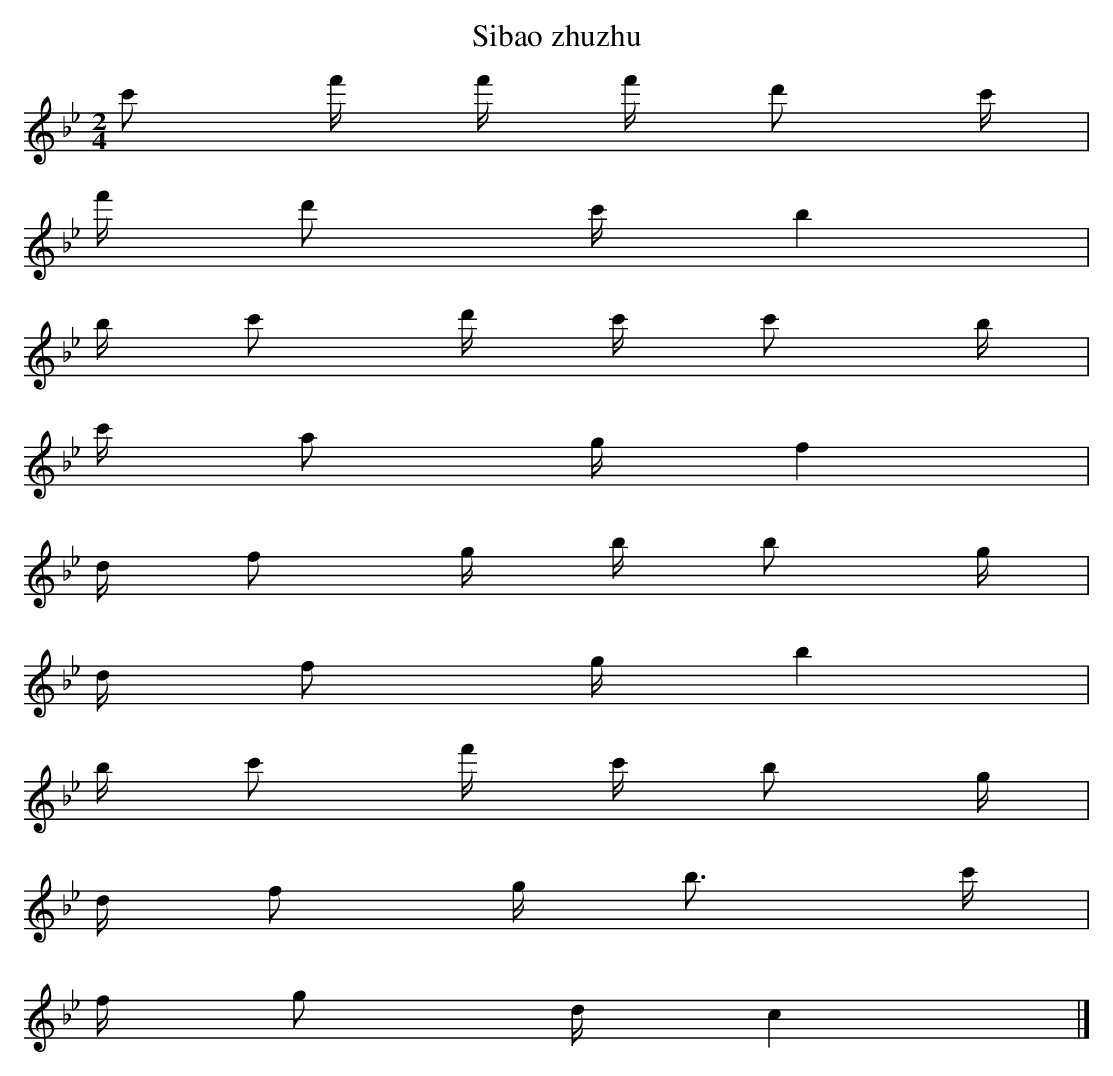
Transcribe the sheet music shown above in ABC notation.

X:1
T: Sibao zhuzhu
L: 1/16
M: 2/4
K: Bb
c'2 f' f' f' d'2 c' [I:setbarnb 1]|
f' d'2 c'b4 |
b c'2 d' c' c'2 b |
c' a2 gf4 |
d f2 g b b2 g |
d f2 gb4 |
b c'2 f' c' b2 g |
d f2 g2< b2 c' |
f g2 dc4 |]
